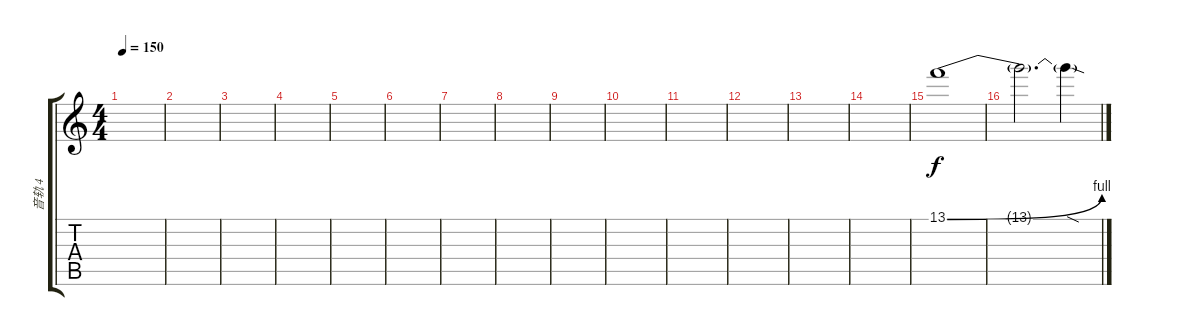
\track ("音轨 4" "音轨 4") {instrument distortionguitar}
\staff {score tabs}
\tuning (E4 B3 G3 D3 A2 E2) {hide}
\ts (4 4)
\tempo 150
\clef g2
\ks c
|
|
|
|
|
|
|
|
|
|
|
|
|
|
13.1{be (bend 0 0 60 4)}.1{volume 5} |
13.1{t}.2{d} 13.1{sod t}.4
